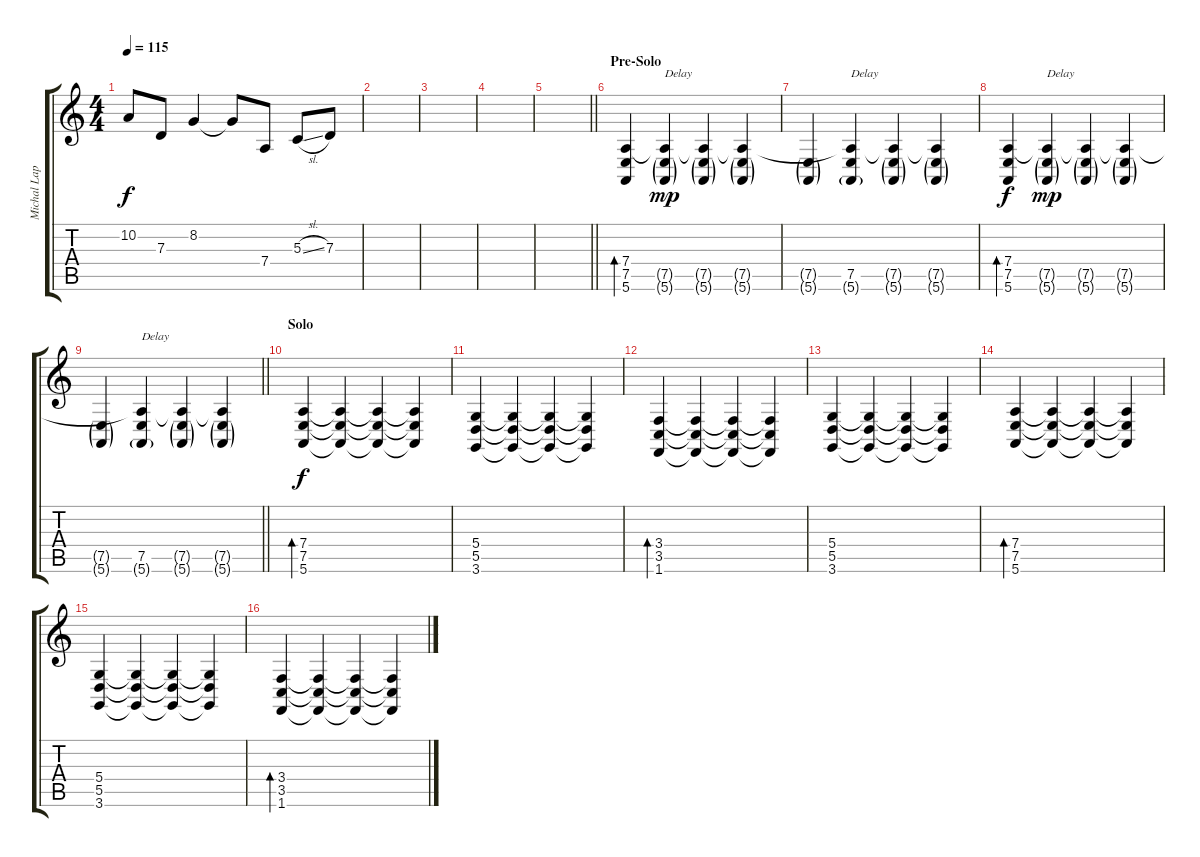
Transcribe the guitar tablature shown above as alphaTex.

\track ("Michal Lapaj/Overdubs" "Michal Lap") {instrument stringensemble1}
\staff {score tabs}
\tuning (E4 B3 G3 D3 A2 E2) {hide}
\ts (4 4)
\tempo 115
\clef g2
\ks c
10.2{t}.8{dy f} 7.3.8 8.2.4 8.2{t}.8 7.4.8 5.3{sl}.8 7.3.8 |
|
|
|
\barLineRight lightlight
|
\section ("" "Pre-Solo")
(7.4 7.5 5.6).4{bd 240 volume 8} (7.4{t} 7.5{g} 5.6{g}).4{txt "Delay" dy mp} (7.4{t} 7.5{g} 5.6{g}).4 (7.4{t} 7.5{g} 5.6{g}).4 |
(7.5{g} 5.6{g}).4{volume 8} (7.4{t} 7.5 5.6{g}).4{txt "Delay"} (7.4{t} 7.5{g} 5.6{g}).4 (7.4{t} 7.5{g} 5.6{g}).4 |
(7.4 7.5 5.6).4{bd 240 dy f volume 8} (7.4{t} 7.5{g} 5.6{g}).4{txt "Delay" dy mp} (7.4{t} 7.5{g} 5.6{g}).4 (7.4{t} 7.5{g} 5.6{g}).4 |
\barLineRight lightlight
(7.5{g} 5.6{g}).4{volume 8} (7.4{t} 7.5 5.6{g}).4{txt "Delay"} (7.4{t} 7.5{g} 5.6{g}).4 (7.4{t} 7.5{g} 5.6{g}).4 |
\section ("" "Solo")
(7.4 7.5 5.6).4{bd 240 dy f volume 8 instrument stringensemble1} (7.4{t} 7.5{t} 5.6{t}).4 (7.4{t} 7.5{t} 5.6{t}).4 (7.4{t} 7.5{t} 5.6{t}).4 |
(5.4 5.5 3.6).4 (5.4{t} 5.5{t} 3.6{t}).4 (5.4{t} 5.5{t} 3.6{t}).4 (5.4{t} 5.5{t} 3.6{t}).4 |
(3.4 3.5 1.6).4{bd 240} (3.4{t} 3.5{t} 1.6{t}).4 (3.4{t} 3.5{t} 1.6{t}).4 (3.4{t} 3.5{t} 1.6{t}).4 |
(5.4 5.5 3.6).4 (5.4{t} 5.5{t} 3.6{t}).4 (5.4{t} 5.5{t} 3.6{t}).4 (5.4{t} 5.5{t} 3.6{t}).4 |
(7.4 7.5 5.6).4{bd 240 volume 8 instrument stringensemble1} (7.4{t} 7.5{t} 5.6{t}).4 (7.4{t} 7.5{t} 5.6{t}).4 (7.4{t} 7.5{t} 5.6{t}).4 |
(5.4 5.5 3.6).4 (5.4{t} 5.5{t} 3.6{t}).4 (5.4{t} 5.5{t} 3.6{t}).4 (5.4{t} 5.5{t} 3.6{t}).4 |
(3.4 3.5 1.6).4{bd 240} (3.4{t} 3.5{t} 1.6{t}).4 (3.4{t} 3.5{t} 1.6{t}).4 (3.4{t} 3.5{t} 1.6{t}).4
